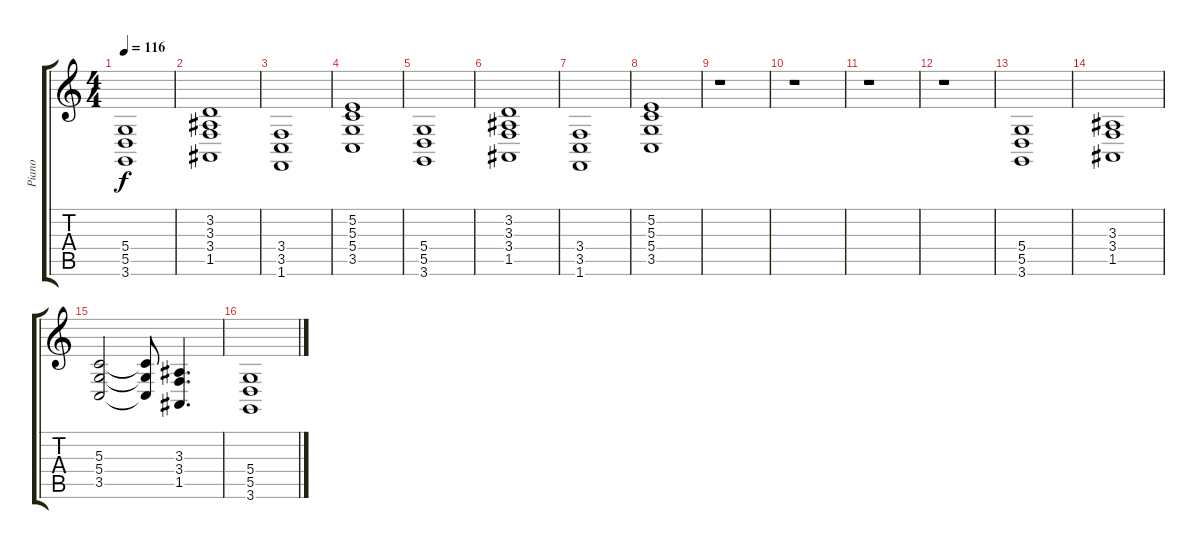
\track ("Piano" "Piano") {instrument acousticgrandpiano}
\staff {score tabs}
\tuning (E4 B3 G3 D3 A2 E2) {hide}
\ts (4 4)
\tempo 116
\clef g2
\ks c
(5.4 5.5 3.6).1{dy f} |
(3.2 3.3 3.4 1.5).1 |
(3.4 3.5 1.6).1 |
(5.2 5.3 5.4 3.5).1 |
(5.4 5.5 3.6).1 |
(3.2 3.3 3.4 1.5).1 |
(3.4 3.5 1.6).1 |
(5.2 5.3 5.4 3.5).1 |
r.1 |
r.1 |
r.1 |
r.1 |
(5.4 5.5 3.6).1 |
(3.3 3.4 1.5).1 |
(5.3 5.4 3.5).2 (5.3{t} 5.4{t} 3.5{t}).8 (3.3 3.4 1.5).4{d} |
(5.4 5.5 3.6).1
